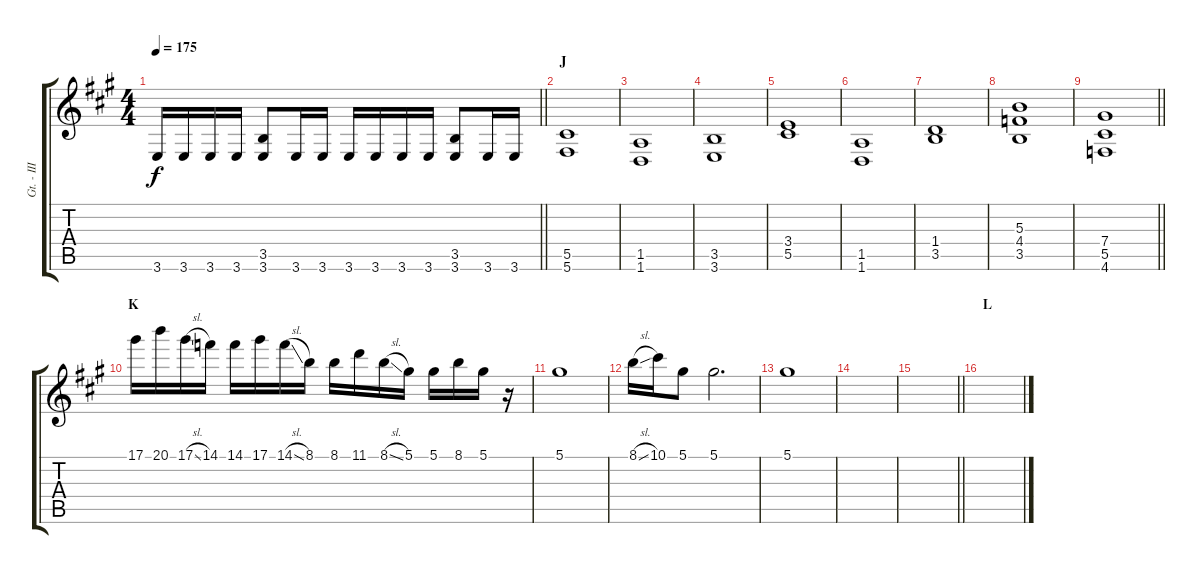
\track ("Gt. - III" "Gt. - III") {instrument distortionguitar}
\staff {score tabs}
\tuning (Eb4 Bb3 Gb3 Db3 Ab2 Db2) {hide}
\ts (4 4)
\tempo 175
\clef g2
\barLineRight lightlight
\ks f#minor
3.6.16{dy f} 3.6.16 3.6.16 3.6.16 (3.5 3.6).8 3.6.16 3.6.16 3.6.16 3.6.16 3.6.16 3.6.16 (3.5 3.6).8 3.6.16 3.6.16 |
\section ("" "J")
(5.5 5.6).1 |
(1.5 1.6).1 |
(3.5 3.6).1 |
(3.4 5.5).1 |
(1.5 1.6).1 |
(1.4 3.5).1 |
(5.3 4.4 3.5).1 |
\barLineRight lightlight
(7.4 5.5 4.6).1 |
\section ("" "K")
17.1.16 20.1.16 17.1{sl}.16 14.1.16 14.1.16 17.1.16 14.1{sl}.16 8.1.16 8.1.16 11.1.16 8.1{sl}.16 5.1.16 5.1.16 8.1.16 5.1.16 r.16 |
5.1.1 |
8.1{sl}.16 10.1.16 5.1.8 5.1.2{d} |
5.1.1 |
|
\barLineRight lightlight
|
\section ("" "L")
